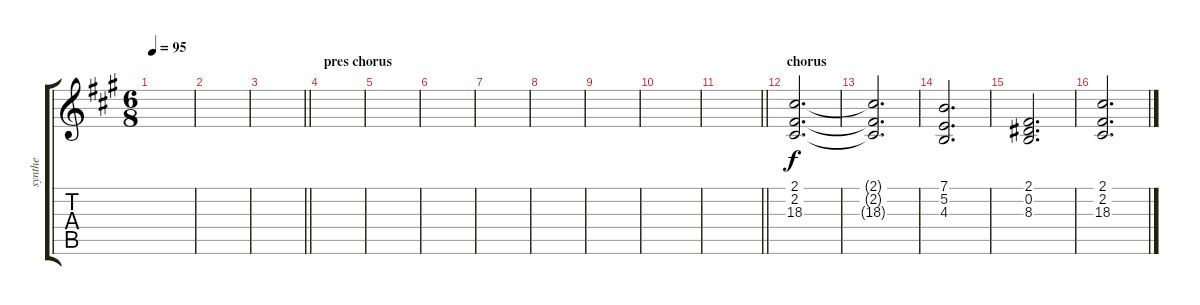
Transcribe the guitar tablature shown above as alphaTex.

\track ("synthe" "synthe") {instrument pad4choir}
\staff {score tabs}
\tuning (E4 B3 G3 D3 A2 E2) {hide}
\ts (6 8)
\tempo 95
\clef g2
\ks a
|
|
\barLineRight lightlight
|
\section ("" "pres chorus")
|
|
|
|
|
|
|
\barLineRight lightlight
|
\section ("" "chorus")
(2.1 2.2 18.3).2{d volume 11} |
(2.1{t} 2.2{t} 18.3{t}).2{d} |
(7.1 5.2 4.3).2{d} |
(2.1 0.2 8.3).2{d} |
(2.1 2.2 18.3).2{d}
